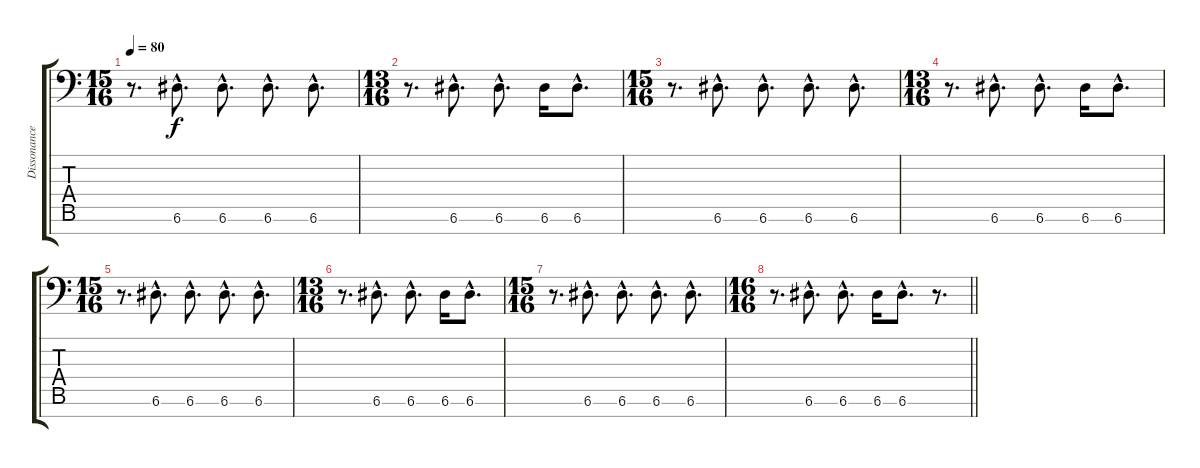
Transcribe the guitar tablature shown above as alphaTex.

\track ("Dissonance - 8-String Drop-D" "Dissonance") {instrument distortionguitar}
\staff {score tabs}
\tuning (A3 F3 C3 G2 D2 A1 D1) {hide}
\ts (15 16)
\tempo 80
\clef f4
\ks c
r.8{d dy f} 6.6{hac}.8{d} 6.6{hac}.8{d} 6.6{hac}.8{d} 6.6{hac}.8{d} |
\ts (13 16)
r.8{d} 6.6{hac}.8{d} 6.6{hac}.8{d} 6.6.16 6.6{hac}.8{d} |
\ts (15 16)
r.8{d} 6.6{hac}.8{d} 6.6{hac}.8{d} 6.6{hac}.8{d} 6.6{hac}.8{d} |
\ts (13 16)
r.8{d} 6.6{hac}.8{d} 6.6{hac}.8{d} 6.6.16 6.6{hac}.8{d} |
\ts (15 16)
r.8{d} 6.6{hac}.8{d} 6.6{hac}.8{d} 6.6{hac}.8{d} 6.6{hac}.8{d} |
\ts (13 16)
r.8{d} 6.6{hac}.8{d} 6.6{hac}.8{d} 6.6.16 6.6{hac}.8{d} |
\ts (15 16)
r.8{d} 6.6{hac}.8{d} 6.6{hac}.8{d} 6.6{hac}.8{d} 6.6{hac}.8{d} |
\ts (16 16)
\barLineRight lightlight
r.8{d} 6.6{hac}.8{d} 6.6{hac}.8{d} 6.6.16 6.6{hac}.8{d} r.8{d}
